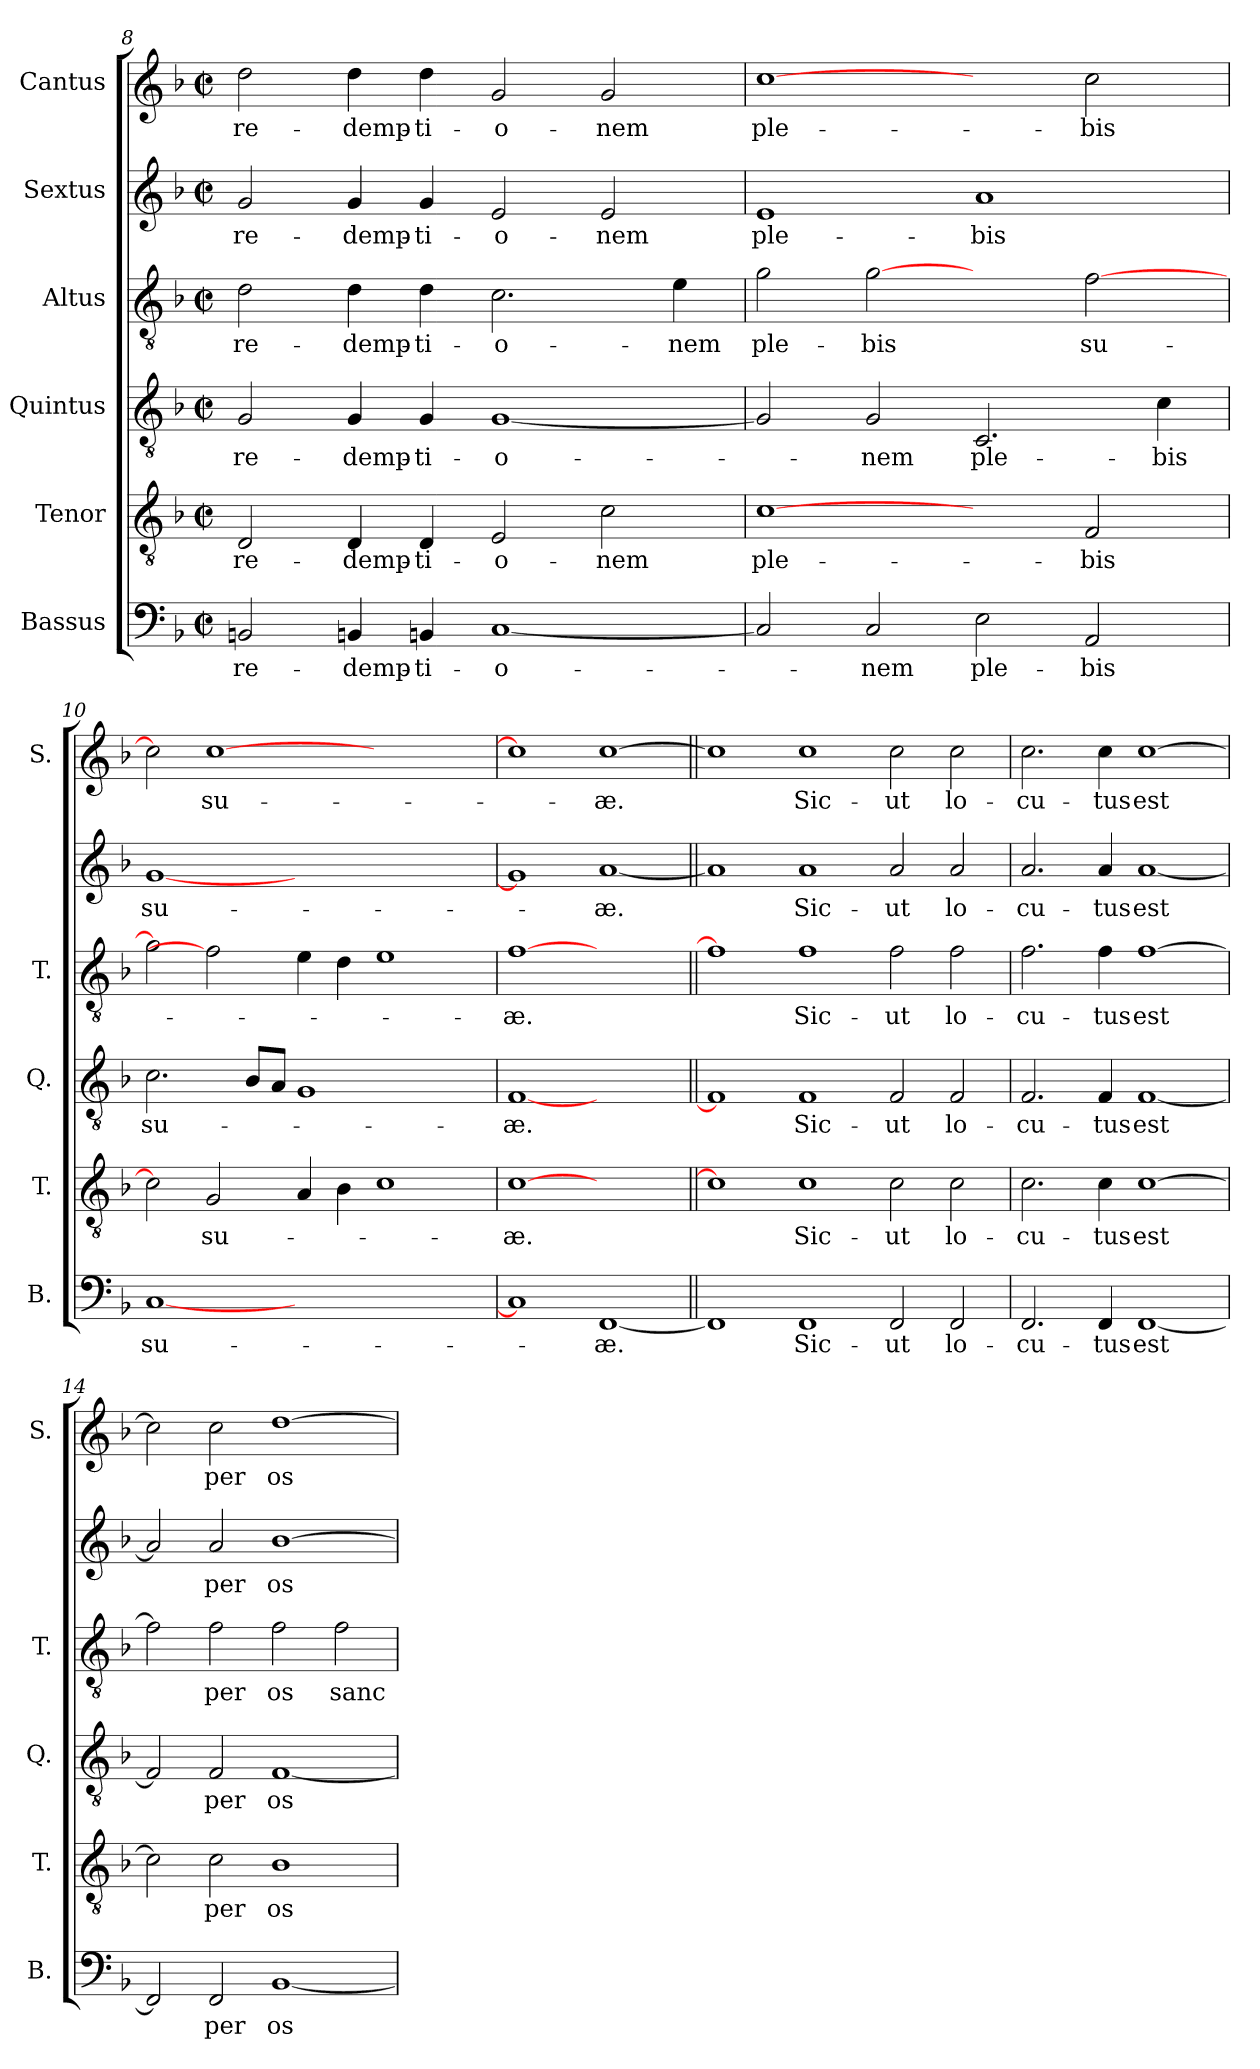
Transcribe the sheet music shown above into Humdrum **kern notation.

**kern	**text	**kern	**text	**kern	**text	**kern	**text	**kern	**text	**kern	**text
*part6	*part6	*part5	*part5	*part4	*part4	*part3	*part3	*part2	*part2	*part1	*part1
*staff6	*staff6	*staff5	*staff5	*staff4	*staff4	*staff3	*staff3	*staff2	*staff2	*staff1	*staff1
*I"Bassus	*	*I"Tenor	*	*I"Quintus	*	*I"Altus	*	*I"Sextus	*	*I"Cantus	*
*I'B.	*	*I'T.	*	*I'Q.	*	*I'T.	*	*	*	*I'S.	*
*clefF4	*	*clefGv2	*	*clefGv2	*	*clefGv2	*	*clefG2	*	*clefG2	*
*k[b-]	*	*k[b-]	*	*k[b-]	*	*k[b-]	*	*k[b-]	*	*k[b-]	*
*F:	*	*F:	*	*F:	*	*F:	*	*F:	*	*F:	*
*M2/2	*	*M2/2	*	*M2/2	*	*M2/2	*	*M2/2	*	*M2/2	*
*met(c|)	*	*met(c|)	*	*met(c|)	*	*met(c|)	*	*met(c|)	*	*met(c|)	*
=8	=8	=8	=8	=8	=8	=8	=8	=8	=8	=8	=8
2BBn/	re-	2D/	re-	2G/	re-	2d\	re-	2g/	re-	2dd\	re-
4BBn/	-demp-	4D/	-demp-	4G/	-demp-	4d\	-demp-	4g/	-demp-	4dd\	-demp-
4BBn/	-ti-	4D/	-ti-	4G/	-ti-	4d\	-ti-	4g/	-ti-	4dd\	-ti-
[1C/	-o-	2E/	-o-	[1G/	-o-	2.c\	-o-	2e/	-o-	2g/	-o-
.	.	2c\	-nem	.	.	.	.	2e/	-nem	2g/	-nem
.	.	.	.	.	.	4e\	-nem	.	.	.	.
=9	=9	=9	=9	=9	=9	=9	=9	=9	=9	=9	=9
2C/]	.	[1c\	ple-	2G/]	.	2g\	ple-	1e/	ple-	[1cc\	ple-
2C/	-nem	.	.	2G/	-nem	[2g\	-bis	.	.	.	.
2E\	ple-	2ryy	.	2.C/	ple-	2ryy	.	1a/	-bis	2ryy	.
2AA/	-bis	2F/	-bis	.	.	[2f\	su-	.	.	2cc\	-bis
.	.	.	.	4c\	-bis	.	.	.	.	.	.
=10	=10	=10	=10	=10	=10	=10	=10	=10	=10	=10	=10
[1C/	su-	2c\]	.	2.c\	su-	2g\]	.	[1g/	su-	2cc\]	.
.	.	2G/	su-	.	.	2f\]	.	.	.	[1cc\	su-
.	.	.	.	8B-/L	.	.	.	.	.	.	.
.	.	.	.	8A/J	.	.	.	.	.	.	.
1.ryy	.	4A/	.	1G/	.	4e\	.	1.ryy	.	.	.
.	.	4B-\	.	.	.	4d\	.	.	.	.	.
.	.	1c\	.	.	.	1e\	.	.	.	1ryy	.
.	.	.	.	2ryy	.	.	.	.	.	.	.
=11	=11	=11	=11	=11	=11	=11	=11	=11	=11	=11	=11
1C/]	.	[1c\	-æ.	[1F/	-æ.	[1f\	-æ.	1g/]	.	1cc\]	.
[1FF/	-æ.	1ryy	.	1ryy	.	1ryy	.	[1a/	-æ.	[1cc\	-æ.
!!LO:LB:g=z
=12||	=12||	=12||	=12||	=12||	=12||	=12||	=12||	=12||	=12||	=12||	=12||
1FF/]	.	1c\]	.	1F/]	.	1f\]	.	1a/]	.	1cc\]	.
1FF/	Sic-	1c\	Sic-	1F/	Sic-	1f\	Sic-	1a/	Sic-	1cc\	Sic-
2FF/	-ut	2c\	-ut	2F/	-ut	2f\	-ut	2a/	-ut	2cc\	-ut
2FF/	lo-	2c\	lo-	2F/	lo-	2f\	lo-	2a/	lo-	2cc\	lo-
=13	=13	=13	=13	=13	=13	=13	=13	=13	=13	=13	=13
2.FF/	-cu-	2.c\	-cu-	2.F/	-cu-	2.f\	-cu-	2.a/	-cu-	2.cc\	-cu-
4FF/	-tus	4c\	-tus	4F/	-tus	4f\	-tus	4a/	-tus	4cc\	-tus
[1FF/	est	[1c\	est	[1F/	est	[1f\	est	[1a/	est	[1cc\	est
=14	=14	=14	=14	=14	=14	=14	=14	=14	=14	=14	=14
2FF/]	.	2c\]	.	2F/]	.	2f\]	.	2a/]	.	2cc\]	.
2FF/	per	2c\	per	2F/	per	2f\	per	2a/	per	2cc\	per
[1BB-/	os	1B-\	os	[1F/	os	2f\	os	[1b-\	os	[1dd\	os
.	.	.	.	.	.	2f\	sanc-	.	.	.	.
=	=	=	=	=	=	=	=	=	=	=	=
*-	*-	*-	*-	*-	*-	*-	*-	*-	*-	*-	*-
